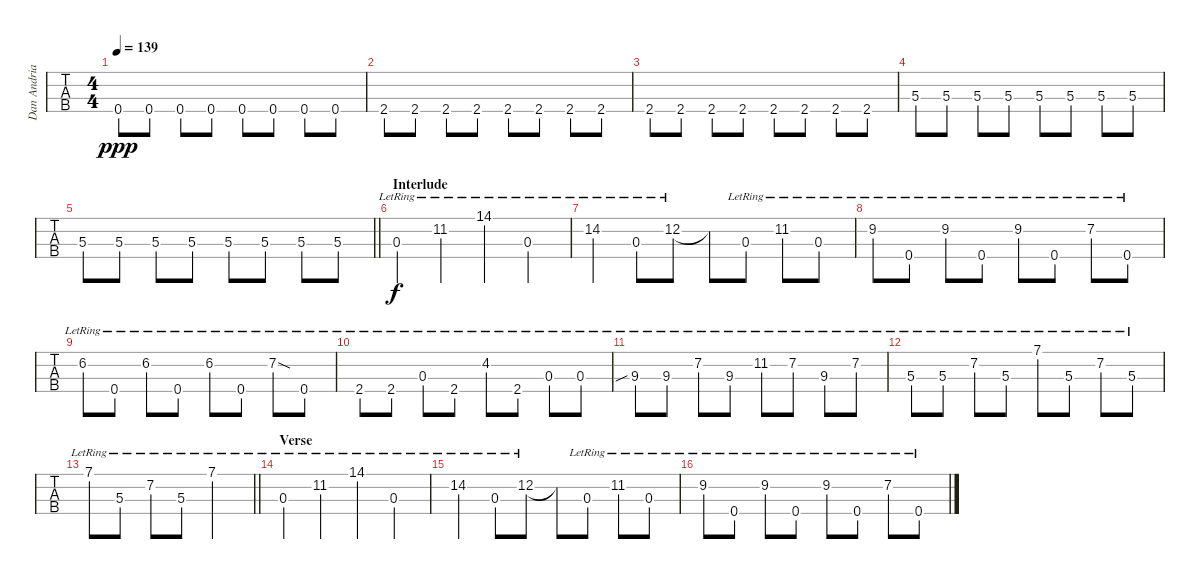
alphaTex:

\track ("Dan Andriano - Bass" "Dan Andria") {instrument electricbassfinger}
\staff {tabs}
\tuning (G2 D2 A1 E1) {hide}
\ts (4 4)
\tempo 139
\clef f4
\ks a
0.4.8{dy ppp} 0.4.8 0.4.8 0.4.8 0.4.8 0.4.8 0.4.8 0.4.8 |
2.4.8 2.4.8 2.4.8 2.4.8 2.4.8 2.4.8 2.4.8 2.4.8 |
2.4.8 2.4.8 2.4.8 2.4.8 2.4.8 2.4.8 2.4.8 2.4.8 |
5.3.8 5.3.8 5.3.8 5.3.8 5.3.8 5.3.8 5.3.8 5.3.8 |
\barLineRight lightlight
5.3.8 5.3.8 5.3.8 5.3.8 5.3.8 5.3.8 5.3.8 5.3.8 |
\section ("" "Interlude")
0.3{lr}.4{dy f} 11.2{lr}.4 14.1{lr}.4 0.3{lr}.4 |
14.2{lr}.4 0.3{lr}.8 12.2{lr}.8 12.2{t}.8 0.3{lr}.8 11.2{lr}.8 0.3{lr}.8 |
9.2{lr}.8 0.4{lr}.8 9.2{lr}.8 0.4{lr}.8 9.2{lr}.8 0.4{lr}.8 7.2{lr}.8 0.4{lr}.8 |
6.2{lr}.8 0.4{lr}.8 6.2{lr}.8 0.4{lr}.8 6.2{lr}.8 0.4{lr}.8 7.2{sod lr}.8 0.4{lr}.8 |
2.4{lr}.8 2.4{lr}.8 0.3{lr}.8 2.4{lr}.8 4.2{lr}.8 2.4{lr}.8 0.3{lr}.8 0.3{lr}.8 |
9.3{sib lr}.8 9.3{lr}.8 7.2{lr}.8 9.3{lr}.8 11.2{lr}.8 7.2{lr}.8 9.3{lr}.8 7.2{lr}.8 |
5.3{lr}.8 5.3{lr}.8 7.2{lr}.8 5.3{lr}.8 7.1{lr}.8 5.3{lr}.8 7.2{lr}.8 5.3{lr}.8 |
\barLineRight lightlight
7.1{lr}.8 5.3{lr}.8 7.2{lr}.8 5.3{lr}.8 7.1{lr}.2 |
\section ("" "Verse")
0.3{lr}.4 11.2{lr}.4 14.1{lr}.4 0.3{lr}.4 |
14.2{lr}.4 0.3{lr}.8 12.2{lr}.8 12.2{t}.8 0.3{lr}.8 11.2{lr}.8 0.3{lr}.8 |
9.2{lr}.8 0.4{lr}.8 9.2{lr}.8 0.4{lr}.8 9.2{lr}.8 0.4{lr}.8 7.2{lr}.8 0.4{lr}.8
